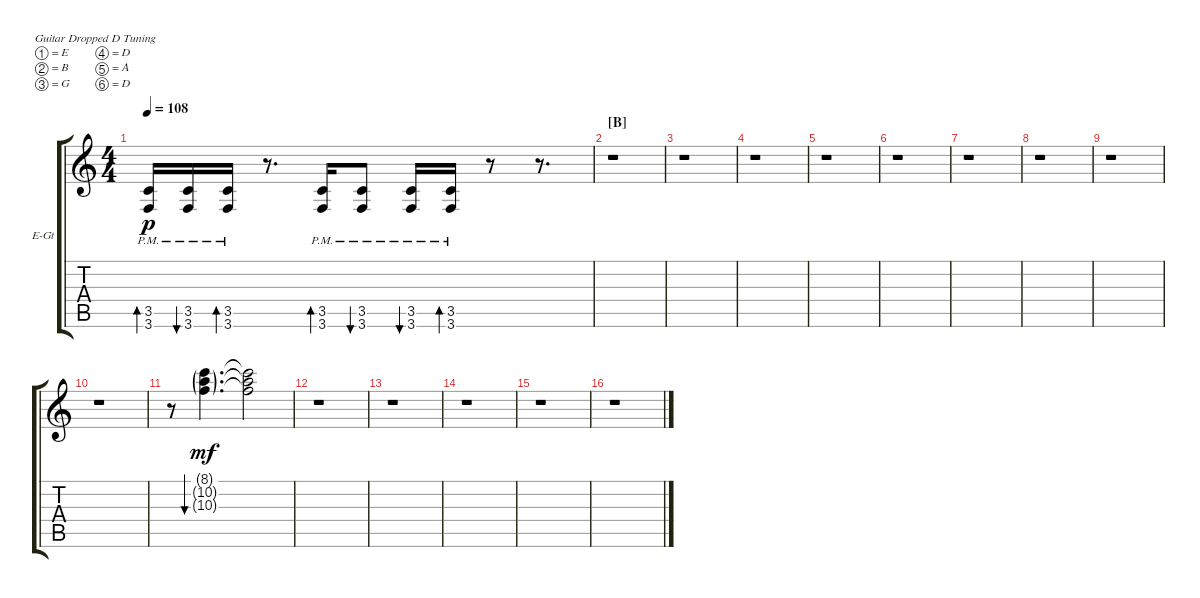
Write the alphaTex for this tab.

\defaultSystemsLayout 4
\bracketExtendMode groupsimilarinstruments
\firstSystemTrackNameOrientation horizontal
\otherSystemsTrackNameOrientation horizontal
\track ("E Guitar 3 (P.M.)" "E-Gt") {instrument distortionguitar}
\staff {score tabs}
\tuning (E4 B3 G3 D3 A2 D2)
\ts (4 4)
\tempo 108
\clef g2
\scale
0.333333
\ks c
(3.6{pm} 3.5{pm}).16{bd 30 dy p} (3.6{pm} 3.5{pm}).16{bu 30} (3.6{pm} 3.5{pm}).16{bd 30} r.8{d} (3.6{pm} 3.5{pm}).16{bd 30} (3.6{pm} 3.5{pm}).8{bu 30} (3.6{pm} 3.5{pm}).16{bu 30} (3.6{pm} 3.5{pm}).16{bd 30} r.8 r.8{d} |
\section ("B" "")
\scale
0.333333 r.1 |
\scale
0.333333 r.1 |
\scale
0.333333 r.1 |
\scale
0.333333 r.1 |
\scale
0.333333 r.1 |
\scale
0.333333 r.1 |
\scale
0.333333 r.1 |
\scale
0.333333 r.1 |
\scale
0.333333 r.1 |
\scale
0.333333 r.8 (8.1{g} 10.2{g} 10.3{g}).4{d bu 30 dy mf} (8.1{t} 10.2{t} 10.3{t}).2 |
\scale
0.333333 r.1 |
\scale
0.333333 r.1 |
\scale
0.333333 r.1 |
\scale
0.333333 r.1 |
\scale
0.333333 r.1
